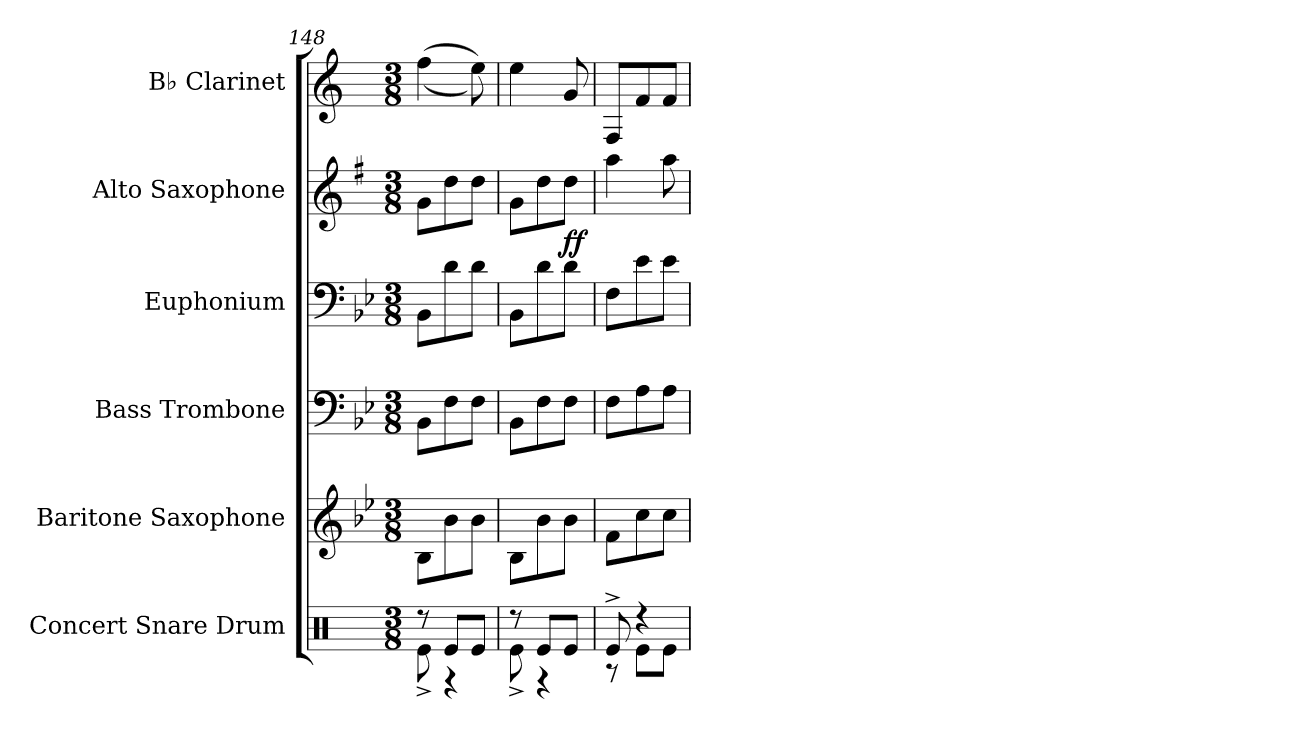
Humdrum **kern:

**kern	**kern	**kern	**kern	**kern	**dynam	**kern	**dynam
*part6	*part5	*part4	*part3	*part2	*part2	*part1	*part1
*staff6	*staff5	*staff4	*staff3	*staff2	*staff2	*staff1	*staff1
*I"Concert Snare Drum	*I"Baritone Saxophone	*I"Bass Trombone	*I"Euphonium	*I"Alto Saxophone	*	*I"B♭ Clarinet	*
*I'Con. Sn.	*I'Bar. Sax.	*I'B. Tbn.	*I'Euph.	*I'A. Sax.	*	*I'B♭ Cl.	*
*clefX	*clefG2	*clefF4	*clefF4	*clefG2	*	*clefG2	*
*	*ITrd12c21	*	*	*ITrd5c9	*	*ITrd1c2	*
*k[]	*k[b-e-]	*k[b-e-]	*k[b-e-]	*k[b-e-]	*	*k[b-e-]	*
*M3/8	*M3/8	*M3/8	*M3/8	*M3/8	*	*M3/8	*
=148	=148	=148	=148	=148	=148	=148	=148
*^	*	*	*	*	*	*	*
8r	8Re^\	8BB-\L	8BB-\L	8BB-\L	8B-\L	.	(>(>4ee-\	.
8Re/L	4r	8B-\	8F\	8d\	8f\	.	.	.
8Re/J	.	8B-\J	8F\J	8d\J	8f\J	.	8dd\))	.
=149	=149	=149	=149	=149	=149	=149	=149	=149
8r	8Re^\	8BB-\L	8BB-\L	8BB-\L	8B-\L	.	4dd\	.
8Re/L	4r	8B-\	8F\	8d\	8f\	.	.	.
!	!	!	!	!	!	!LO:DY:b	!	!
!	!	!	!	!	!	!LO:DY:n=1:b	!	!LO:DY:b
!	!	!	!	!	!	!	!	!LO:DY:n=1:b
8Re/J	.	8B-\J	8F\J	8d\J	8f\J	f f	8f/	mf mf
=150	=150	=150	=150	=150	=150	=150	=150	=150
8Re^/	8r	8F\L	8F\L	8F\L	4cc\	.	8E-/L	.
4r	8Re\L	8c\	8A\	8e-\	.	.	8e-/	.
.	8Re\J	8c\J	8A\J	8e-\J	8cc\	.	8e-/J	.
*v	*v	*	*	*	*	*	*	*
=	=	=	=	=	=	=	=
*-	*-	*-	*-	*-	*-	*-	*-
